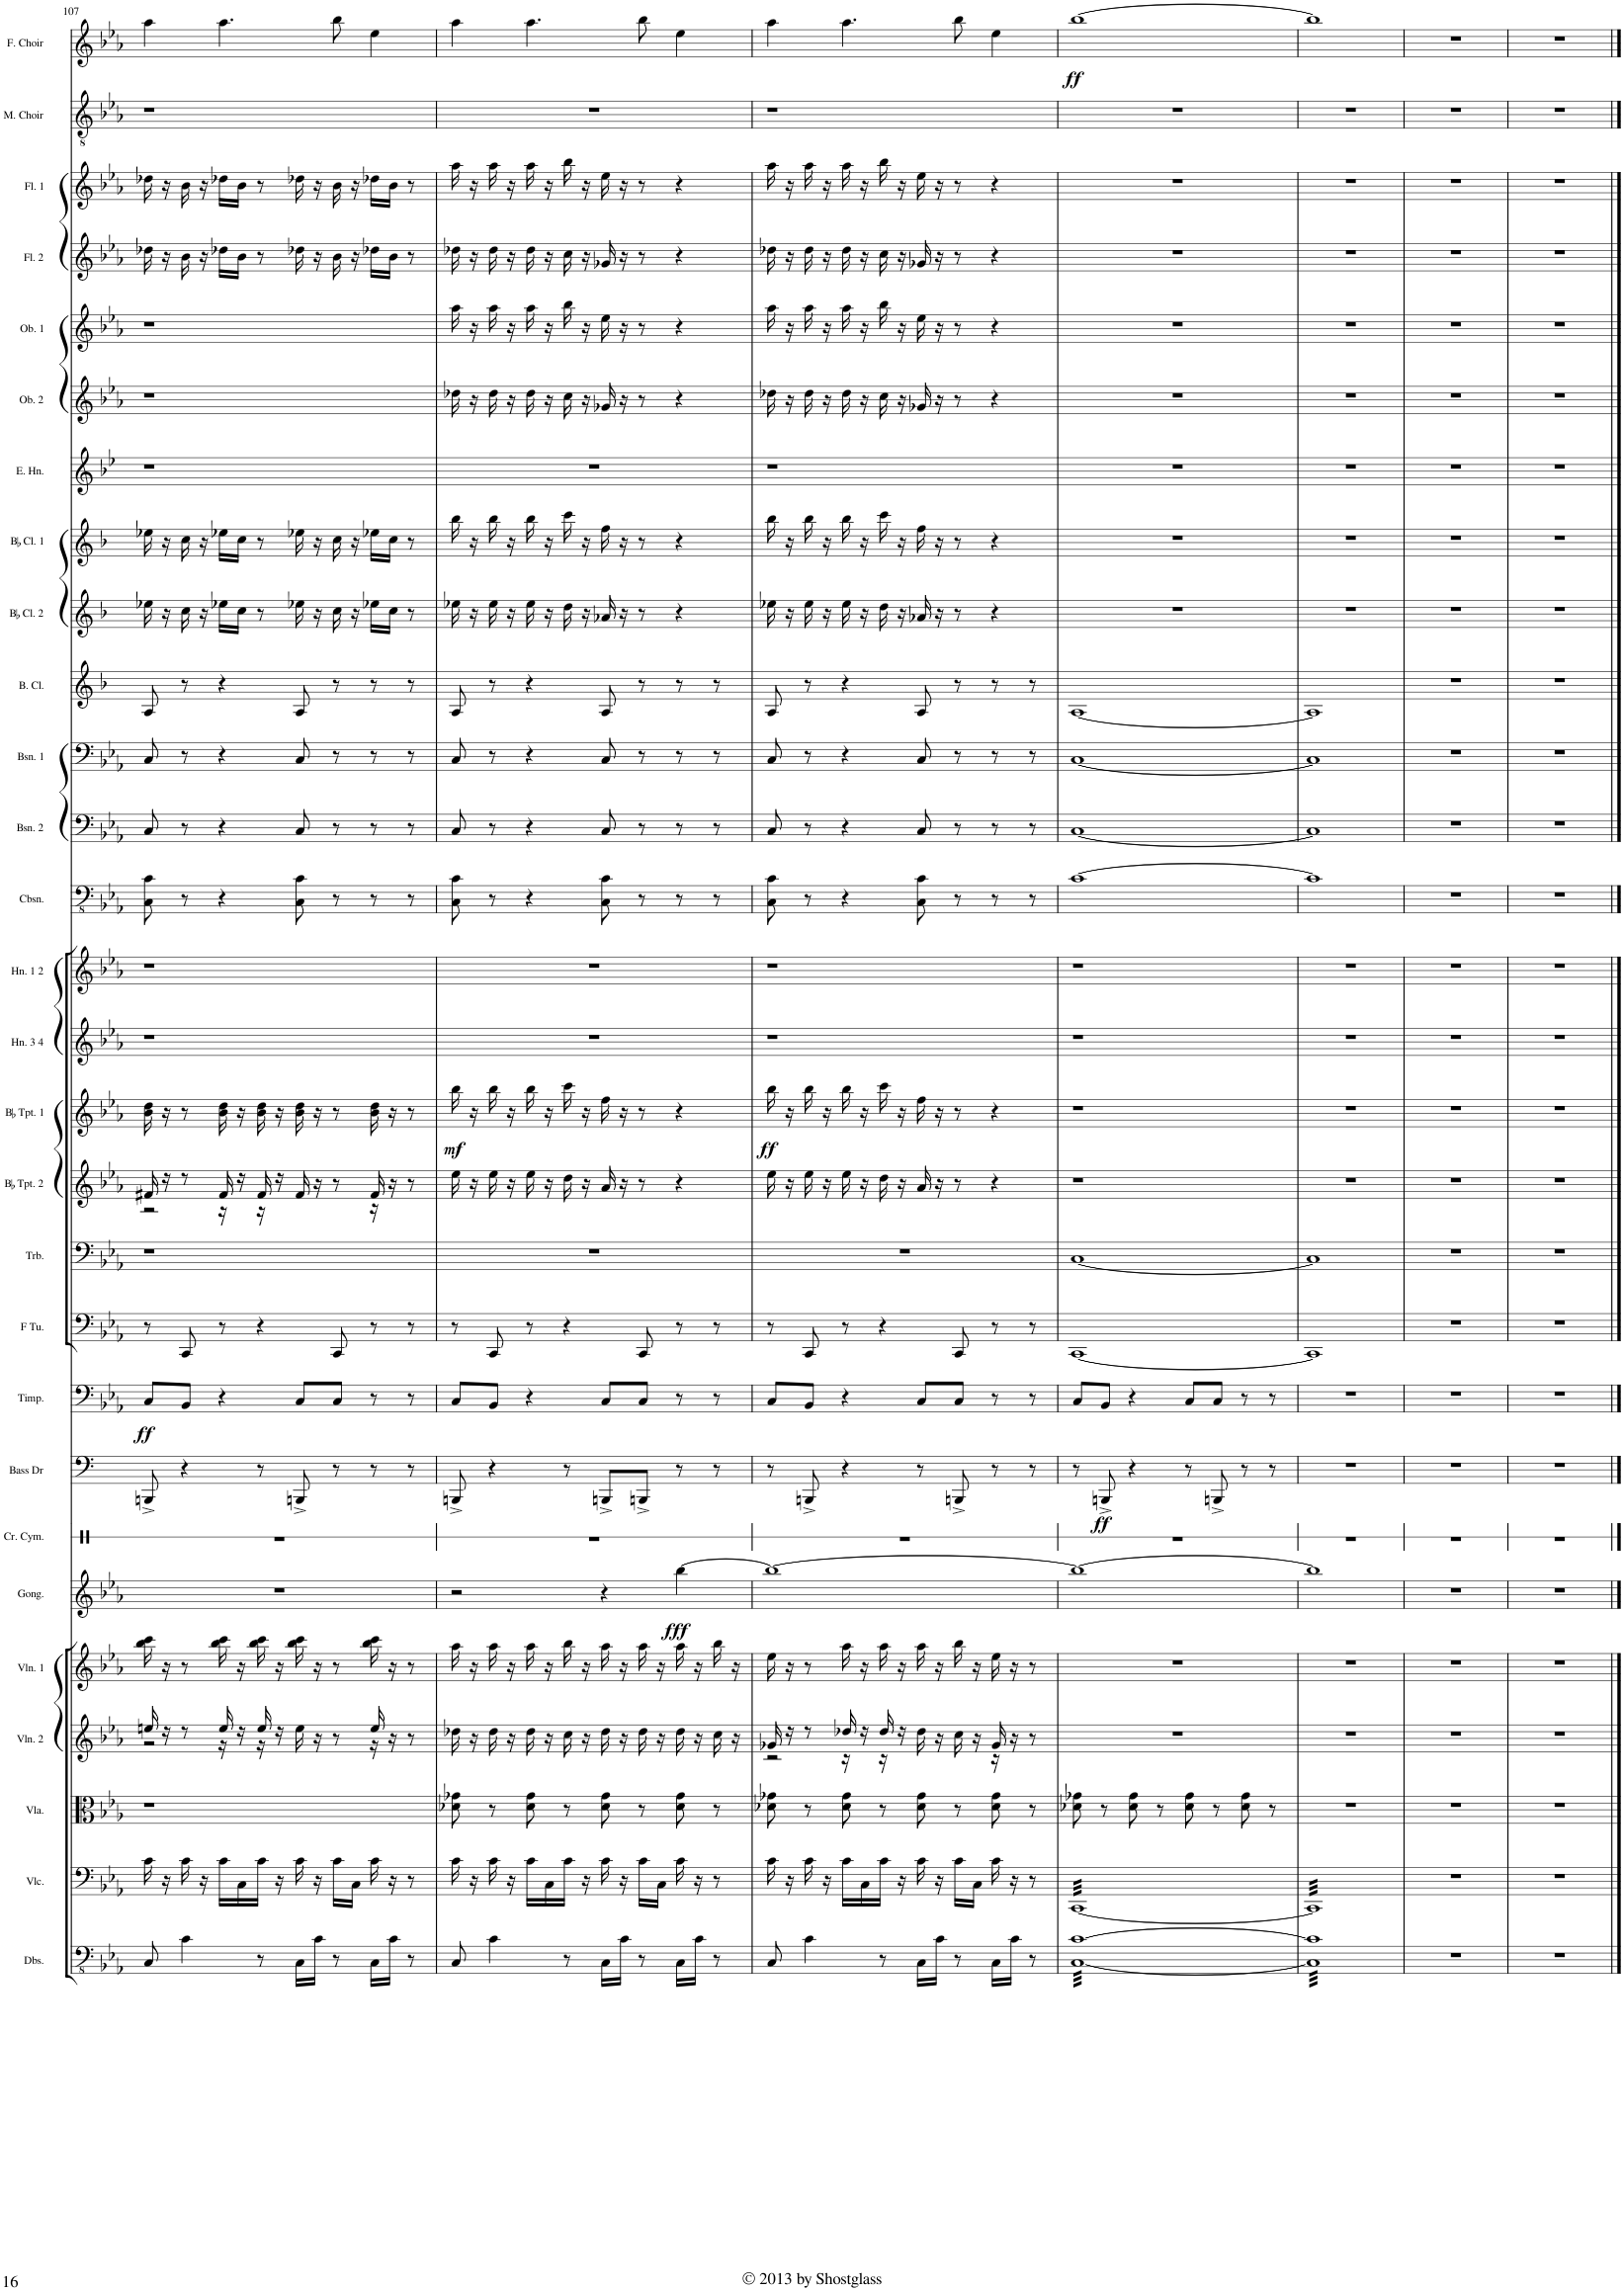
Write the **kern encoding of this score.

**kern	**kern	**kern	**kern	**kern	**kern	**dynam	**kern	**kern	**dynam	**kern	**dynam	**kern	**kern	**kern	**kern	**dynam	**kern	**kern	**kern	**kern	**kern	**kern	**kern	**kern	**kern	**kern	**kern	**kern	**kern	**kern	**kern	**dynam
*part28	*part27	*part26	*part25	*part24	*part23	*part23	*part22	*part21	*part21	*part20	*part20	*part19	*part18	*part17	*part16	*part16	*part15	*part14	*part13	*part12	*part11	*part10	*part9	*part8	*part7	*part6	*part5	*part4	*part3	*part2	*part1	*part1
*staff28	*staff27	*staff26	*staff25	*staff24	*staff23	*staff23	*staff22	*staff21	*staff21	*staff20	*staff20	*staff19	*staff18	*staff17	*staff16	*staff16	*staff15	*staff14	*staff13	*staff12	*staff11	*staff10	*staff9	*staff8	*staff7	*staff6	*staff5	*staff4	*staff3	*staff2	*staff1	*staff1
*I"Double Basses	*I"Violoncello	*I"Viola	*I"Violin 2	*I"Violin 1	*I"Gong	*	*I"Crash Cymbal	*I"Bass Drum	*	*I"Timpani	*	*I"Tuba	*I"Trombone	*I"BaccidentalFlat Trumpet 2	*I"BaccidentalFlat Trumpet 1	*	*I"Horn 3 4	*I"Horn 1 2	*I"Contrabassoon	*I"Bassoon 2	*I"Bassoon 1	*I"Bass Clarinet	*I"BaccidentalFlat Clarinet 2	*I"BaccidentalFlat Clarinet 1	*I"English Horn	*I"Oboe 2	*I"Oboe 1	*I"Flute 2	*I"Flute 1	*I"Male Choir.	*I"Female Choir.	*
*I'Dbs.	*I'Vlc.	*I'Vla.	*I'Vln. 2	*I'Vln. 1	*I'Gong.	*	*I'Cr. Cym.	*I'Bass Dr	*	*I'Timp.	*	*	*I'Trb.	*I'BaccidentalFlat Tpt. 2	*I'BaccidentalFlat Tpt. 1	*	*I'Hn. 3 4	*I'Hn. 1 2	*I'Cbsn.	*I'Bsn. 2	*I'Bsn. 1	*I'B. Cl.	*I'BaccidentalFlat Cl. 2	*I'BaccidentalFlat Cl. 1	*I'E. Hn.	*I'Ob. 2	*I'Ob. 1	*I'Fl. 2	*I'Fl. 1	*I'M. Choir	*I'F. Choir	*
!!LO:PB:g=z
*clefFv4	*clefF4	*clefC3	*clefG2	*clefG2	*clefG2	*	*clefX	*clefF4	*	*clefF4	*	*clefF4	*clefF4	*clefG2	*clefG2	*	*clefG2	*clefG2	*clefFv4	*clefF4	*clefF4	*clefG2	*clefG2	*clefG2	*clefG2	*clefG2	*clefG2	*clefG2	*clefG2	*clefGv2	*clefG2	*
*	*	*	*	*	*	*	*	*	*	*	*	*	*	*Trd1c2	*Trd1c2	*	*Trd4c7	*Trd4c7	*Trd7c12	*	*	*Trd8c14	*Trd1c2	*Trd1c2	*Trd4c7	*	*	*	*	*	*	*
*k[b-e-a-]	*k[b-e-a-]	*k[b-e-a-]	*k[b-e-a-]	*k[b-e-a-]	*k[b-e-a-]	*	*k[]	*k[]	*	*k[b-e-a-]	*	*k[b-e-a-]	*k[b-e-a-]	*k[b-e-a-]	*k[b-e-a-]	*	*k[b-e-a-]	*k[b-e-a-]	*k[b-e-a-]	*k[b-e-a-]	*k[b-e-a-]	*k[b-]	*k[b-]	*k[b-]	*k[b-e-]	*k[b-e-a-]	*k[b-e-a-]	*k[b-e-a-]	*k[b-e-a-]	*k[b-e-a-]	*k[b-e-a-]	*
=107	=107	=107	=107	=107	=107	=107	=107	=107	=107	=107	=107	=107	=107	=107	=107	=107	=107	=107	=107	=107	=107	=107	=107	=107	=107	=107	=107	=107	=107	=107	=107	=107
*	*	*	*^	*	*	*	*	*	*	*	*	*	*	*^	*	*	*	*	*	*	*	*	*	*	*	*	*	*	*	*	*	*
!	!	!	!	!	!	!	!	!	!	!	!	!LO:DY:b	!	!	!	!	!	!	!	!	!	!	!	!	!	!	!	!	!	!	!	!	!	!
8CC/	16c\	1r	16een/	2r	16bb-\ 16ccc\	1r	.	1r	8BBBn^/	.	8C/L	ff	8r	1r	16f#X/	2r	16b-\ 16dd\	.	1r	1r	8CC\ 8C\	8C/	8C/	8A/	16ee-X\	16ee-X\	1r	1r	1r	16dd-X\	16dd-X\	1r	4aa-\	.
.	16r	.	16r	.	16r	.	.	.	.	.	.	.	.	.	16r	.	16r	.	.	.	.	.	.	.	16r	16r	.	.	.	16r	16r	.	.	.
4C\	16c\	.	8r	.	8r	.	.	.	4r	.	8BB-/J	.	8CC/	.	8r	.	8r	.	.	.	8r	8r	8r	8r	16cc\	16cc\	.	.	.	16b-\	16b-\	.	.	.
.	16r	.	.	.	.	.	.	.	.	.	.	.	.	.	.	.	.	.	.	.	.	.	.	.	16r	16r	.	.	.	16r	16r	.	.	.
.	16c\LL	.	16ee/	.	16bb-\ 16ccc\	.	.	.	.	.	4r	.	8r	.	16f#/	.	16b-\ 16dd\	.	.	.	4r	4r	4r	4r	16ee-X\LL	16ee-X\LL	.	.	.	16dd-X\LL	16dd-X\LL	.	4.aa-\	.
.	16C\	.	16r	.	16r	.	.	.	.	.	.	.	.	.	16r	.	16r	.	.	.	.	.	.	.	16cc\JJ	16cc\JJ	.	.	.	16b-\JJ	16b-\JJ	.	.	.
8r	16c\JJ	.	16ee/	.	16bb-\ 16ccc\	.	.	.	8r	.	.	.	4r	.	16f#/	.	16b-\ 16dd\	.	.	.	.	.	.	.	8r	8r	.	.	.	8r	8r	.	.	.
.	16r	.	16r	.	16r	.	.	.	.	.	.	.	.	.	16r	.	16r	.	.	.	.	.	.	.	.	.	.	.	.	.	.	.	.	.
16CC\LL	16c\	.	16ee\	16r	16bb-\ 16ccc\	.	.	.	8BBBn^/	.	8C/L	.	.	.	16f#/	16r	16b-\ 16dd\	.	.	.	8CC\ 8C\	8C/	8C/	8A/	16ee-X\	16ee-X\	.	.	.	16dd-X\	16dd-X\	.	.	.
16C\JJ	16r	.	16r	16r	16r	.	.	.	.	.	.	.	.	.	16r	16r	16r	.	.	.	.	.	.	.	16r	16r	.	.	.	16r	16r	.	.	.
8r	16c\LL	.	8r	8ryy	8r	.	.	.	8r	.	8C/J	.	8CC/	.	8r	8ryy	8r	.	.	.	8r	8r	8r	8r	16cc\	16cc\	.	.	.	16b-\	16b-\	.	8bb-\	.
.	16C\JJ	.	.	.	.	.	.	.	.	.	.	.	.	.	.	.	.	.	.	.	.	.	.	.	16r	16r	.	.	.	16r	16r	.	.	.
16CC\LL	16c\	.	16ee/	16r	16bb-\ 16ccc\	.	.	.	8r	.	8r	.	8r	.	16f#/	16r	16b-\ 16dd\	.	.	.	8r	8r	8r	8r	16ee-X\LL	16ee-X\LL	.	.	.	16dd-X\LL	16dd-X\LL	.	4ee-\	.
16C\JJ	16r	.	16r	8.ryy	16r	.	.	.	.	.	.	.	.	.	16r	8.ryy	16r	.	.	.	.	.	.	.	16cc\JJ	16cc\JJ	.	.	.	16b-\JJ	16b-\JJ	.	.	.
8r	8r	.	8r	.	8r	.	.	.	8r	.	8r	.	8r	.	8r	.	8r	.	.	.	8r	8r	8r	8r	8r	8r	.	.	.	8r	8r	.	.	.
*	*	*	*v	*v	*	*	*	*	*	*	*	*	*	*	*v	*v	*	*	*	*	*	*	*	*	*	*	*	*	*	*	*	*	*	*
=108	=108	=108	=108	=108	=108	=108	=108	=108	=108	=108	=108	=108	=108	=108	=108	=108	=108	=108	=108	=108	=108	=108	=108	=108	=108	=108	=108	=108	=108	=108	=108	=108
!	!	!	!	!	!	!	!	!	!	!	!	!	!	!	!	!LO:DY:b	!	!	!	!	!	!	!	!	!	!	!	!	!	!	!	!
8CC/	16c\	8d-X\ 8g-X\	16dd-X\	16aa-\	2r	.	1r	8BBBn^/	.	8C/L	.	8r	1r	16ee-\	16bb-\	mf	1r	1r	8CC\ 8C\	8C/	8C/	8A/	16ee-X\	16bb-\	1r	16dd-X\	16aa-\	16dd-X\	16aa-\	1r	4aa-\	.
.	16r	.	16r	16r	.	.	.	.	.	.	.	.	.	16r	16r	.	.	.	.	.	.	.	16r	16r	.	16r	16r	16r	16r	.	.	.
4C\	16c\	8r	16dd-\	16aa-\	.	.	.	4r	.	8BB-/J	.	8CC/	.	16ee-\	16bb-\	.	.	.	8r	8r	8r	8r	16ee-\	16bb-\	.	16dd-\	16aa-\	16dd-\	16aa-\	.	.	.
.	16r	.	16r	16r	.	.	.	.	.	.	.	.	.	16r	16r	.	.	.	.	.	.	.	16r	16r	.	16r	16r	16r	16r	.	.	.
.	16c\LL	8d-\ 8g-\	16dd-\	16aa-\	.	.	.	.	.	4r	.	8r	.	16ee-\	16bb-\	.	.	.	4r	4r	4r	4r	16ee-\	16bb-\	.	16dd-\	16aa-\	16dd-\	16aa-\	.	4.aa-\	.
.	16C\	.	16r	16r	.	.	.	.	.	.	.	.	.	16r	16r	.	.	.	.	.	.	.	16r	16r	.	16r	16r	16r	16r	.	.	.
8r	16c\JJ	8r	16cc\	16bb-\	.	.	.	8r	.	.	.	4r	.	16dd\	16ccc\	.	.	.	.	.	.	.	16dd\	16ccc\	.	16cc\	16bb-\	16cc\	16bb-\	.	.	.
.	16r	.	16r	16r	.	.	.	.	.	.	.	.	.	16r	16r	.	.	.	.	.	.	.	16r	16r	.	16r	16r	16r	16r	.	.	.
16CC\LL	16c\	8d-\ 8g-\	16dd-\	16aa-\	4r	.	.	8BBBn^/L	.	8C/L	.	.	.	16a-/	16ff\	.	.	.	8CC\ 8C\	8C/	8C/	8A/	16a-X/	16ff\	.	16g-X/	16ee-\	16g-X/	16ee-\	.	.	.
16C\JJ	16r	.	16r	16r	.	.	.	.	.	.	.	.	.	16r	16r	.	.	.	.	.	.	.	16r	16r	.	16r	16r	16r	16r	.	.	.
8r	16c\LL	8r	16dd-\	16aa-\	.	.	.	8BBBn^/J	.	8C/J	.	8CC/	.	8r	8r	.	.	.	8r	8r	8r	8r	8r	8r	.	8r	8r	8r	8r	.	8bb-\	.
.	16C\JJ	.	16r	16r	.	.	.	.	.	.	.	.	.	.	.	.	.	.	.	.	.	.	.	.	.	.	.	.	.	.	.	.
!	!	!	!	!	!	!LO:DY:b	!	!	!	!	!	!	!	!	!	!	!	!	!	!	!	!	!	!	!	!	!	!	!	!	!	!
16CC\LL	16c\	8d-\ 8g-\	16dd-\	16aa-\	[4bb-\	fff	.	8r	.	8r	.	8r	.	4r	4r	.	.	.	8r	8r	8r	8r	4r	4r	.	4r	4r	4r	4r	.	4ee-\	.
16C\JJ	16r	.	16r	16r	.	.	.	.	.	.	.	.	.	.	.	.	.	.	.	.	.	.	.	.	.	.	.	.	.	.	.	.
8r	8r	8r	16cc\	16bb-\	.	.	.	8r	.	8r	.	8r	.	.	.	.	.	.	8r	8r	8r	8r	.	.	.	.	.	.	.	.	.	.
.	.	.	16r	16r	.	.	.	.	.	.	.	.	.	.	.	.	.	.	.	.	.	.	.	.	.	.	.	.	.	.	.	.
=109	=109	=109	=109	=109	=109	=109	=109	=109	=109	=109	=109	=109	=109	=109	=109	=109	=109	=109	=109	=109	=109	=109	=109	=109	=109	=109	=109	=109	=109	=109	=109	=109
*	*	*	*^	*	*	*	*	*	*	*	*	*	*	*	*	*	*	*	*	*	*	*	*	*	*	*	*	*	*	*	*	*
!	!	!	!	!	!	!	!	!	!	!	!	!	!	!	!	!	!LO:DY:b	!	!	!	!	!	!	!	!	!	!	!	!	!	!	!	!
8CC/	16c\	8d-X\ 8g-X\	16g-X/	2r	16ee-\	1bb-_	.	1r	8r	.	8C/L	.	8r	1r	16ee-\	16bb-\	ff	1r	1r	8CC\ 8C\	8C/	8C/	8A/	16ee-X\	16bb-\	1r	16dd-X\	16aa-\	16dd-X\	16aa-\	1r	4aa-\	.
.	16r	.	16r	.	16r	.	.	.	.	.	.	.	.	.	16r	16r	.	.	.	.	.	.	.	16r	16r	.	16r	16r	16r	16r	.	.	.
4C\	16c\	8r	8r	.	8r	.	.	.	8BBBn^/	.	8BB-/J	.	8CC/	.	16ee-\	16bb-\	.	.	.	8r	8r	8r	8r	16ee-\	16bb-\	.	16dd-\	16aa-\	16dd-\	16aa-\	.	.	.
.	16r	.	.	.	.	.	.	.	.	.	.	.	.	.	16r	16r	.	.	.	.	.	.	.	16r	16r	.	16r	16r	16r	16r	.	.	.
.	16c\LL	8d-\ 8g-\	16dd-X/	.	16aa-\	.	.	.	4r	.	4r	.	8r	.	16ee-\	16bb-\	.	.	.	4r	4r	4r	4r	16ee-\	16bb-\	.	16dd-\	16aa-\	16dd-\	16aa-\	.	4.aa-\	.
.	16C\	.	16r	.	16r	.	.	.	.	.	.	.	.	.	16r	16r	.	.	.	.	.	.	.	16r	16r	.	16r	16r	16r	16r	.	.	.
8r	16c\JJ	8r	16dd-/	.	16aa-\	.	.	.	.	.	.	.	4r	.	16dd\	16ccc\	.	.	.	.	.	.	.	16dd\	16ccc\	.	16cc\	16bb-\	16cc\	16bb-\	.	.	.
.	16r	.	16r	.	16r	.	.	.	.	.	.	.	.	.	16r	16r	.	.	.	.	.	.	.	16r	16r	.	16r	16r	16r	16r	.	.	.
16CC\LL	16c\	8d-\ 8g-\	16dd-\	16r	16aa-\	.	.	.	8r	.	8C/L	.	.	.	16a-/	16ff\	.	.	.	8CC\ 8C\	8C/	8C/	8A/	16a-X/	16ff\	.	16g-X/	16ee-\	16g-X/	16ee-\	.	.	.
16C\JJ	16r	.	16r	16r	16r	.	.	.	.	.	.	.	.	.	16r	16r	.	.	.	.	.	.	.	16r	16r	.	16r	16r	16r	16r	.	.	.
8r	16c\LL	8r	16cc\	8ryy	16bb-\	.	.	.	8BBBn^/	.	8C/J	.	8CC/	.	8r	8r	.	.	.	8r	8r	8r	8r	8r	8r	.	8r	8r	8r	8r	.	8bb-\	.
.	16C\JJ	.	16r	.	16r	.	.	.	.	.	.	.	.	.	.	.	.	.	.	.	.	.	.	.	.	.	.	.	.	.	.	.	.
16CC\LL	16c\	8d-\ 8g-\	16g-/	16r	16ee-\	.	.	.	8r	.	8r	.	8r	.	4r	4r	.	.	.	8r	8r	8r	8r	4r	4r	.	4r	4r	4r	4r	.	4ee-\	.
16C\JJ	16r	.	16r	8.ryy	16r	.	.	.	.	.	.	.	.	.	.	.	.	.	.	.	.	.	.	.	.	.	.	.	.	.	.	.	.
8r	8r	8r	8r	.	8r	.	.	.	8r	.	8r	.	8r	.	.	.	.	.	.	8r	8r	8r	8r	.	.	.	.	.	.	.	.	.	.
*	*	*	*v	*v	*	*	*	*	*	*	*	*	*	*	*	*	*	*	*	*	*	*	*	*	*	*	*	*	*	*	*	*	*
=110	=110	=110	=110	=110	=110	=110	=110	=110	=110	=110	=110	=110	=110	=110	=110	=110	=110	=110	=110	=110	=110	=110	=110	=110	=110	=110	=110	=110	=110	=110	=110	=110
!	!	!	!	!	!	!	!	!	!	!	!	!	!	!	!	!	!	!	!	!	!	!	!	!	!	!	!	!	!	!	!	!LO:DY:b
*tremolo	*	*	*	*	*	*	*	*	*	*	*	*	*	*	*	*	*	*	*	*	*	*	*	*	*	*	*	*	*	*	*	*
*	*tremolo	*	*	*	*	*	*	*	*	*	*	*	*	*	*	*	*	*	*	*	*	*	*	*	*	*	*	*	*	*	*	*
[32CC [32CLLL	[32CCLLL	8d-X\ 8g-X\	1r	1r	1bb-_	.	1r	8r	.	8C/L	.	[1CC	[1C	1r	1r	.	1r	1r	[1C	[1C	[1C	[1A	1r	1r	1r	1r	1r	1r	1r	1r	[1bb-	ff
32CC 32C	32CC	.	.	.	.	.	.	.	.	.	.	.	.	.	.	.	.	.	.	.	.	.	.	.	.	.	.	.	.	.	.	.
32CC 32C	32CC	.	.	.	.	.	.	.	.	.	.	.	.	.	.	.	.	.	.	.	.	.	.	.	.	.	.	.	.	.	.	.
32CC 32C	32CC	.	.	.	.	.	.	.	.	.	.	.	.	.	.	.	.	.	.	.	.	.	.	.	.	.	.	.	.	.	.	.
!	!	!	!	!	!	!	!	!	!LO:DY:b	!	!	!	!	!	!	!	!	!	!	!	!	!	!	!	!	!	!	!	!	!	!	!
32CC 32C	32CC	8r	.	.	.	.	.	8BBBn^/	ff	8BB-/J	.	.	.	.	.	.	.	.	.	.	.	.	.	.	.	.	.	.	.	.	.	.
32CC 32C	32CC	.	.	.	.	.	.	.	.	.	.	.	.	.	.	.	.	.	.	.	.	.	.	.	.	.	.	.	.	.	.	.
32CC 32C	32CC	.	.	.	.	.	.	.	.	.	.	.	.	.	.	.	.	.	.	.	.	.	.	.	.	.	.	.	.	.	.	.
32CC 32C	32CC	.	.	.	.	.	.	.	.	.	.	.	.	.	.	.	.	.	.	.	.	.	.	.	.	.	.	.	.	.	.	.
32CC 32C	32CC	8d-\ 8g-\	.	.	.	.	.	4r	.	4r	.	.	.	.	.	.	.	.	.	.	.	.	.	.	.	.	.	.	.	.	.	.
32CC 32C	32CC	.	.	.	.	.	.	.	.	.	.	.	.	.	.	.	.	.	.	.	.	.	.	.	.	.	.	.	.	.	.	.
32CC 32C	32CC	.	.	.	.	.	.	.	.	.	.	.	.	.	.	.	.	.	.	.	.	.	.	.	.	.	.	.	.	.	.	.
32CC 32C	32CC	.	.	.	.	.	.	.	.	.	.	.	.	.	.	.	.	.	.	.	.	.	.	.	.	.	.	.	.	.	.	.
32CC 32C	32CC	8r	.	.	.	.	.	.	.	.	.	.	.	.	.	.	.	.	.	.	.	.	.	.	.	.	.	.	.	.	.	.
32CC 32C	32CC	.	.	.	.	.	.	.	.	.	.	.	.	.	.	.	.	.	.	.	.	.	.	.	.	.	.	.	.	.	.	.
32CC 32C	32CC	.	.	.	.	.	.	.	.	.	.	.	.	.	.	.	.	.	.	.	.	.	.	.	.	.	.	.	.	.	.	.
32CC 32C	32CC	.	.	.	.	.	.	.	.	.	.	.	.	.	.	.	.	.	.	.	.	.	.	.	.	.	.	.	.	.	.	.
32CC 32C	32CC	8d-\ 8g-\	.	.	.	.	.	8r	.	8C/L	.	.	.	.	.	.	.	.	.	.	.	.	.	.	.	.	.	.	.	.	.	.
32CC 32C	32CC	.	.	.	.	.	.	.	.	.	.	.	.	.	.	.	.	.	.	.	.	.	.	.	.	.	.	.	.	.	.	.
32CC 32C	32CC	.	.	.	.	.	.	.	.	.	.	.	.	.	.	.	.	.	.	.	.	.	.	.	.	.	.	.	.	.	.	.
32CC 32C	32CC	.	.	.	.	.	.	.	.	.	.	.	.	.	.	.	.	.	.	.	.	.	.	.	.	.	.	.	.	.	.	.
32CC 32C	32CC	8r	.	.	.	.	.	8BBBn^/	.	8C/J	.	.	.	.	.	.	.	.	.	.	.	.	.	.	.	.	.	.	.	.	.	.
32CC 32C	32CC	.	.	.	.	.	.	.	.	.	.	.	.	.	.	.	.	.	.	.	.	.	.	.	.	.	.	.	.	.	.	.
32CC 32C	32CC	.	.	.	.	.	.	.	.	.	.	.	.	.	.	.	.	.	.	.	.	.	.	.	.	.	.	.	.	.	.	.
32CC 32C	32CC	.	.	.	.	.	.	.	.	.	.	.	.	.	.	.	.	.	.	.	.	.	.	.	.	.	.	.	.	.	.	.
32CC 32C	32CC	8d-\ 8g-\	.	.	.	.	.	8r	.	8r	.	.	.	.	.	.	.	.	.	.	.	.	.	.	.	.	.	.	.	.	.	.
32CC 32C	32CC	.	.	.	.	.	.	.	.	.	.	.	.	.	.	.	.	.	.	.	.	.	.	.	.	.	.	.	.	.	.	.
32CC 32C	32CC	.	.	.	.	.	.	.	.	.	.	.	.	.	.	.	.	.	.	.	.	.	.	.	.	.	.	.	.	.	.	.
32CC 32C	32CC	.	.	.	.	.	.	.	.	.	.	.	.	.	.	.	.	.	.	.	.	.	.	.	.	.	.	.	.	.	.	.
32CC 32C	32CC	8r	.	.	.	.	.	8r	.	8r	.	.	.	.	.	.	.	.	.	.	.	.	.	.	.	.	.	.	.	.	.	.
32CC 32C	32CC	.	.	.	.	.	.	.	.	.	.	.	.	.	.	.	.	.	.	.	.	.	.	.	.	.	.	.	.	.	.	.
32CC 32C	32CC	.	.	.	.	.	.	.	.	.	.	.	.	.	.	.	.	.	.	.	.	.	.	.	.	.	.	.	.	.	.	.
32CC 32CJJJ	32CCJJJ	.	.	.	.	.	.	.	.	.	.	.	.	.	.	.	.	.	.	.	.	.	.	.	.	.	.	.	.	.	.	.
=111	=111	=111	=111	=111	=111	=111	=111	=111	=111	=111	=111	=111	=111	=111	=111	=111	=111	=111	=111	=111	=111	=111	=111	=111	=111	=111	=111	=111	=111	=111	=111	=111
32CC] 32C]LLL	32CC]LLL	1r	1r	1r	1bb-]	.	1r	1r	.	1r	.	1CC]	1C]	1r	1r	.	1r	1r	1C]	1C]	1C]	1A]	1r	1r	1r	1r	1r	1r	1r	1r	1bb-]	.
32CC 32C	32CC	.	.	.	.	.	.	.	.	.	.	.	.	.	.	.	.	.	.	.	.	.	.	.	.	.	.	.	.	.	.	.
32CC 32C	32CC	.	.	.	.	.	.	.	.	.	.	.	.	.	.	.	.	.	.	.	.	.	.	.	.	.	.	.	.	.	.	.
32CC 32C	32CC	.	.	.	.	.	.	.	.	.	.	.	.	.	.	.	.	.	.	.	.	.	.	.	.	.	.	.	.	.	.	.
32CC 32C	32CC	.	.	.	.	.	.	.	.	.	.	.	.	.	.	.	.	.	.	.	.	.	.	.	.	.	.	.	.	.	.	.
32CC 32C	32CC	.	.	.	.	.	.	.	.	.	.	.	.	.	.	.	.	.	.	.	.	.	.	.	.	.	.	.	.	.	.	.
32CC 32C	32CC	.	.	.	.	.	.	.	.	.	.	.	.	.	.	.	.	.	.	.	.	.	.	.	.	.	.	.	.	.	.	.
32CC 32C	32CC	.	.	.	.	.	.	.	.	.	.	.	.	.	.	.	.	.	.	.	.	.	.	.	.	.	.	.	.	.	.	.
32CC 32C	32CC	.	.	.	.	.	.	.	.	.	.	.	.	.	.	.	.	.	.	.	.	.	.	.	.	.	.	.	.	.	.	.
32CC 32C	32CC	.	.	.	.	.	.	.	.	.	.	.	.	.	.	.	.	.	.	.	.	.	.	.	.	.	.	.	.	.	.	.
32CC 32C	32CC	.	.	.	.	.	.	.	.	.	.	.	.	.	.	.	.	.	.	.	.	.	.	.	.	.	.	.	.	.	.	.
32CC 32C	32CC	.	.	.	.	.	.	.	.	.	.	.	.	.	.	.	.	.	.	.	.	.	.	.	.	.	.	.	.	.	.	.
32CC 32C	32CC	.	.	.	.	.	.	.	.	.	.	.	.	.	.	.	.	.	.	.	.	.	.	.	.	.	.	.	.	.	.	.
32CC 32C	32CC	.	.	.	.	.	.	.	.	.	.	.	.	.	.	.	.	.	.	.	.	.	.	.	.	.	.	.	.	.	.	.
32CC 32C	32CC	.	.	.	.	.	.	.	.	.	.	.	.	.	.	.	.	.	.	.	.	.	.	.	.	.	.	.	.	.	.	.
32CC 32C	32CC	.	.	.	.	.	.	.	.	.	.	.	.	.	.	.	.	.	.	.	.	.	.	.	.	.	.	.	.	.	.	.
32CC 32C	32CC	.	.	.	.	.	.	.	.	.	.	.	.	.	.	.	.	.	.	.	.	.	.	.	.	.	.	.	.	.	.	.
32CC 32C	32CC	.	.	.	.	.	.	.	.	.	.	.	.	.	.	.	.	.	.	.	.	.	.	.	.	.	.	.	.	.	.	.
32CC 32C	32CC	.	.	.	.	.	.	.	.	.	.	.	.	.	.	.	.	.	.	.	.	.	.	.	.	.	.	.	.	.	.	.
32CC 32C	32CC	.	.	.	.	.	.	.	.	.	.	.	.	.	.	.	.	.	.	.	.	.	.	.	.	.	.	.	.	.	.	.
32CC 32C	32CC	.	.	.	.	.	.	.	.	.	.	.	.	.	.	.	.	.	.	.	.	.	.	.	.	.	.	.	.	.	.	.
32CC 32C	32CC	.	.	.	.	.	.	.	.	.	.	.	.	.	.	.	.	.	.	.	.	.	.	.	.	.	.	.	.	.	.	.
32CC 32C	32CC	.	.	.	.	.	.	.	.	.	.	.	.	.	.	.	.	.	.	.	.	.	.	.	.	.	.	.	.	.	.	.
32CC 32C	32CC	.	.	.	.	.	.	.	.	.	.	.	.	.	.	.	.	.	.	.	.	.	.	.	.	.	.	.	.	.	.	.
32CC 32C	32CC	.	.	.	.	.	.	.	.	.	.	.	.	.	.	.	.	.	.	.	.	.	.	.	.	.	.	.	.	.	.	.
32CC 32C	32CC	.	.	.	.	.	.	.	.	.	.	.	.	.	.	.	.	.	.	.	.	.	.	.	.	.	.	.	.	.	.	.
32CC 32C	32CC	.	.	.	.	.	.	.	.	.	.	.	.	.	.	.	.	.	.	.	.	.	.	.	.	.	.	.	.	.	.	.
32CC 32C	32CC	.	.	.	.	.	.	.	.	.	.	.	.	.	.	.	.	.	.	.	.	.	.	.	.	.	.	.	.	.	.	.
32CC 32C	32CC	.	.	.	.	.	.	.	.	.	.	.	.	.	.	.	.	.	.	.	.	.	.	.	.	.	.	.	.	.	.	.
32CC 32C	32CC	.	.	.	.	.	.	.	.	.	.	.	.	.	.	.	.	.	.	.	.	.	.	.	.	.	.	.	.	.	.	.
32CC 32C	32CC	.	.	.	.	.	.	.	.	.	.	.	.	.	.	.	.	.	.	.	.	.	.	.	.	.	.	.	.	.	.	.
32CC 32CJJJ	32CCJJJ	.	.	.	.	.	.	.	.	.	.	.	.	.	.	.	.	.	.	.	.	.	.	.	.	.	.	.	.	.	.	.
*	*Xtremolo	*	*	*	*	*	*	*	*	*	*	*	*	*	*	*	*	*	*	*	*	*	*	*	*	*	*	*	*	*	*	*
*Xtremolo	*	*	*	*	*	*	*	*	*	*	*	*	*	*	*	*	*	*	*	*	*	*	*	*	*	*	*	*	*	*	*	*
=112	=112	=112	=112	=112	=112	=112	=112	=112	=112	=112	=112	=112	=112	=112	=112	=112	=112	=112	=112	=112	=112	=112	=112	=112	=112	=112	=112	=112	=112	=112	=112	=112
1r	1r	1r	1r	1r	1r	.	1r	1r	.	1r	.	1r	1r	1r	1r	.	1r	1r	1r	1r	1r	1r	1r	1r	1r	1r	1r	1r	1r	1r	1r	.
=113	=113	=113	=113	=113	=113	=113	=113	=113	=113	=113	=113	=113	=113	=113	=113	=113	=113	=113	=113	=113	=113	=113	=113	=113	=113	=113	=113	=113	=113	=113	=113	=113
1r	1r	1r	1r	1r	1r	.	1r	1r	.	1r	.	1r	1r	1r	1r	.	1r	1r	1r	1r	1r	1r	1r	1r	1r	1r	1r	1r	1r	1r	1r	.
==	==	==	==	==	==	==	==	==	==	==	==	==	==	==	==	==	==	==	==	==	==	==	==	==	==	==	==	==	==	==	==	==
*-	*-	*-	*-	*-	*-	*-	*-	*-	*-	*-	*-	*-	*-	*-	*-	*-	*-	*-	*-	*-	*-	*-	*-	*-	*-	*-	*-	*-	*-	*-	*-	*-
